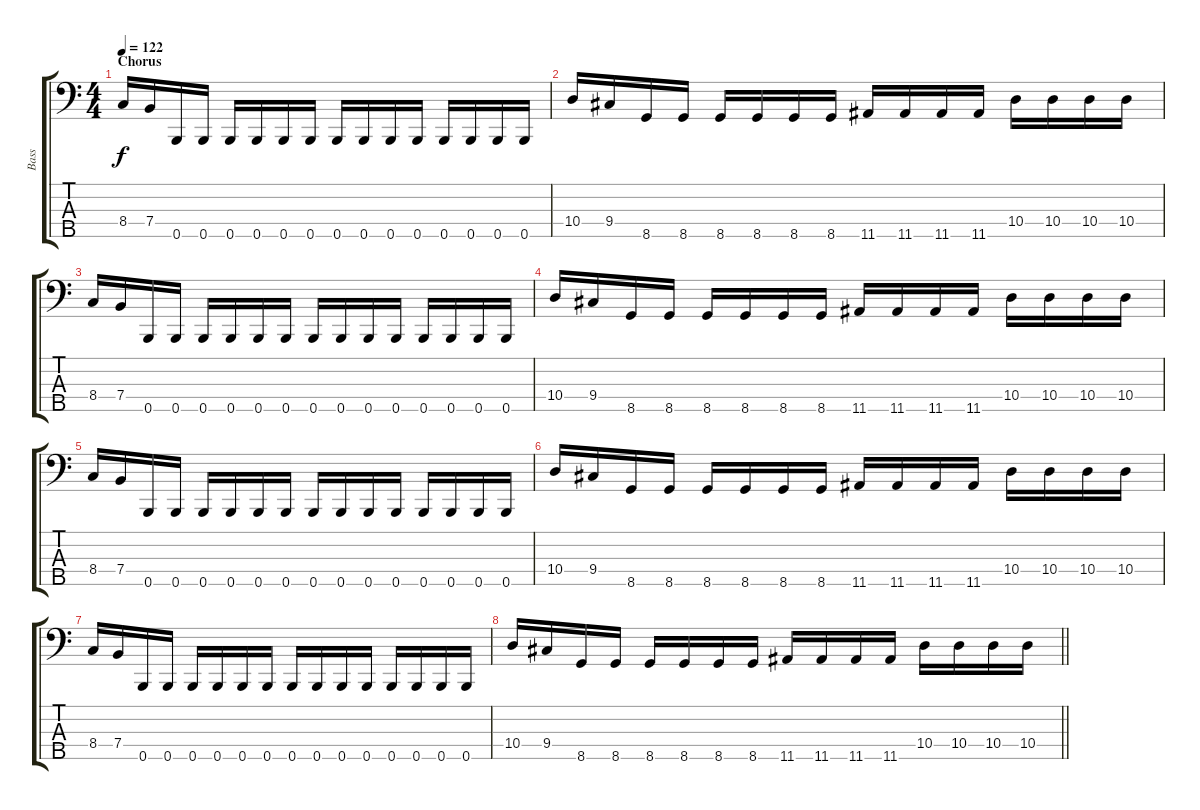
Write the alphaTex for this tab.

\track ("Bass" "Bass") {instrument electricbasspick}
\staff {score tabs}
\tuning (G2 D2 A1 E1 B0) {hide}
\ts (4 4)
\section ("" "Chorus")
\tempo 122
\clef f4
\ks c
8.4.16{dy f} 7.4.16 0.5.16 0.5.16 0.5.16 0.5.16 0.5.16 0.5.16 0.5.16 0.5.16 0.5.16 0.5.16 0.5.16 0.5.16 0.5.16 0.5.16 |
10.4.16 9.4.16 8.5.16 8.5.16 8.5.16 8.5.16 8.5.16 8.5.16 11.5.16 11.5.16 11.5.16 11.5.16 10.4.16 10.4.16 10.4.16 10.4.16 |
8.4.16 7.4.16 0.5.16 0.5.16 0.5.16 0.5.16 0.5.16 0.5.16 0.5.16 0.5.16 0.5.16 0.5.16 0.5.16 0.5.16 0.5.16 0.5.16 |
10.4.16 9.4.16 8.5.16 8.5.16 8.5.16 8.5.16 8.5.16 8.5.16 11.5.16 11.5.16 11.5.16 11.5.16 10.4.16 10.4.16 10.4.16 10.4.16 |
8.4.16 7.4.16 0.5.16 0.5.16 0.5.16 0.5.16 0.5.16 0.5.16 0.5.16 0.5.16 0.5.16 0.5.16 0.5.16 0.5.16 0.5.16 0.5.16 |
10.4.16 9.4.16 8.5.16 8.5.16 8.5.16 8.5.16 8.5.16 8.5.16 11.5.16 11.5.16 11.5.16 11.5.16 10.4.16 10.4.16 10.4.16 10.4.16 |
8.4.16 7.4.16 0.5.16 0.5.16 0.5.16 0.5.16 0.5.16 0.5.16 0.5.16 0.5.16 0.5.16 0.5.16 0.5.16 0.5.16 0.5.16 0.5.16 |
\barLineRight lightlight
10.4.16 9.4.16 8.5.16 8.5.16 8.5.16 8.5.16 8.5.16 8.5.16 11.5.16 11.5.16 11.5.16 11.5.16 10.4.16 10.4.16 10.4.16 10.4.16
